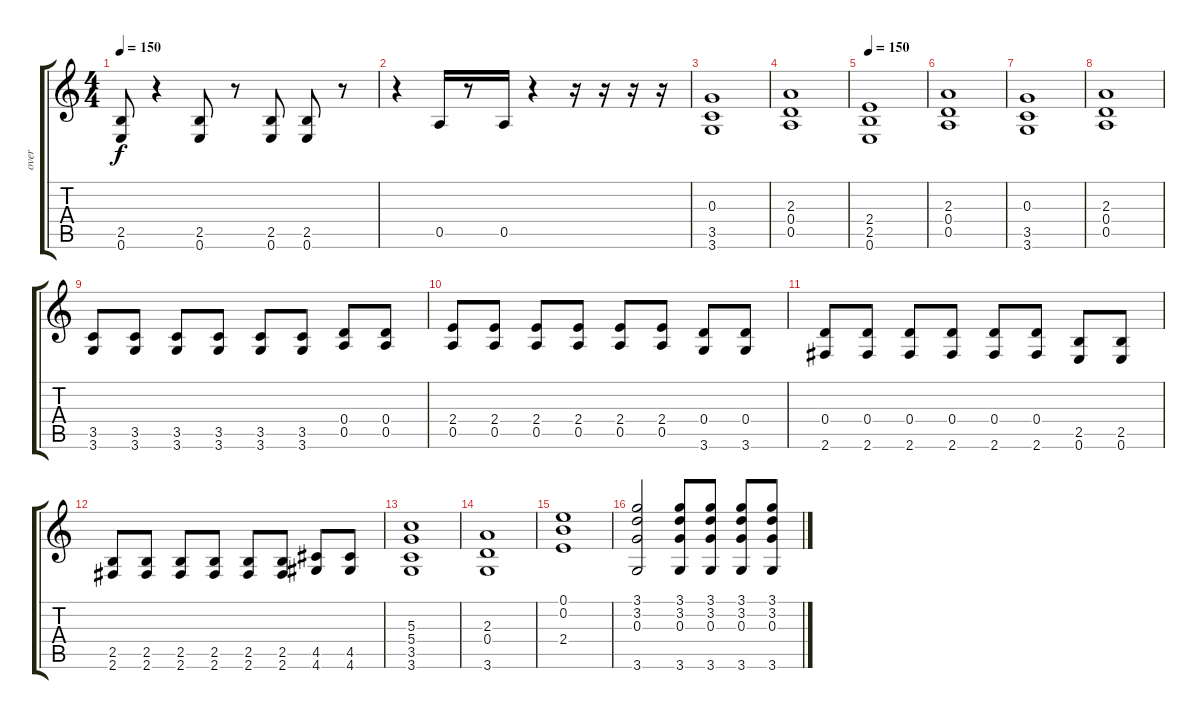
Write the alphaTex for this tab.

\track ("over" "over") {instrument overdrivenguitar}
\staff {score tabs}
\tuning (E4 B3 G3 D3 A2 E2) {hide}
\ts (4 4)
\tempo 150
\clef g2
\ks c
(2.5 0.6).8{dy f} r.4 (2.5 0.6).8 r.8 (2.5 0.6).8 (2.5 0.6).8 r.8 |
r.4 0.5.16 r.8 0.5.16 r.4 r.16 r.16 r.16 r.16 |
(0.3 3.5 3.6).1 |
(2.3 0.4 0.5).1 |
\tempo 150
(2.4 2.5 0.6).1 |
(2.3 0.4 0.5).1 |
(0.3 3.5 3.6).1 |
(2.3 0.4 0.5).1 |
(3.5 3.6).8 (3.5 3.6).8 (3.5 3.6).8 (3.5 3.6).8 (3.5 3.6).8 (3.5 3.6).8 (0.4 0.5).8 (0.4 0.5).8 |
(2.4 0.5).8 (2.4 0.5).8 (2.4 0.5).8 (2.4 0.5).8 (2.4 0.5).8 (2.4 0.5).8 (0.4 3.6).8 (0.4 3.6).8 |
(0.4 2.6).8 (0.4 2.6).8 (0.4 2.6).8 (0.4 2.6).8 (0.4 2.6).8 (0.4 2.6).8 (2.5 0.6).8 (2.5 0.6).8 |
(2.5 2.6).8 (2.5 2.6).8 (2.5 2.6).8 (2.5 2.6).8 (2.5 2.6).8 (2.5 2.6).8 (4.5 4.6).8 (4.5 4.6).8 |
(5.3 5.4 3.5 3.6).1 |
(2.3 0.4 3.6).1 |
(0.1 0.2 2.4).1 |
(3.1 3.2 0.3 3.6).2 (3.1 3.2 0.3 3.6).8 (3.1 3.2 0.3 3.6).8 (3.1 3.2 0.3 3.6).8 (3.1 3.2 0.3 3.6).8
